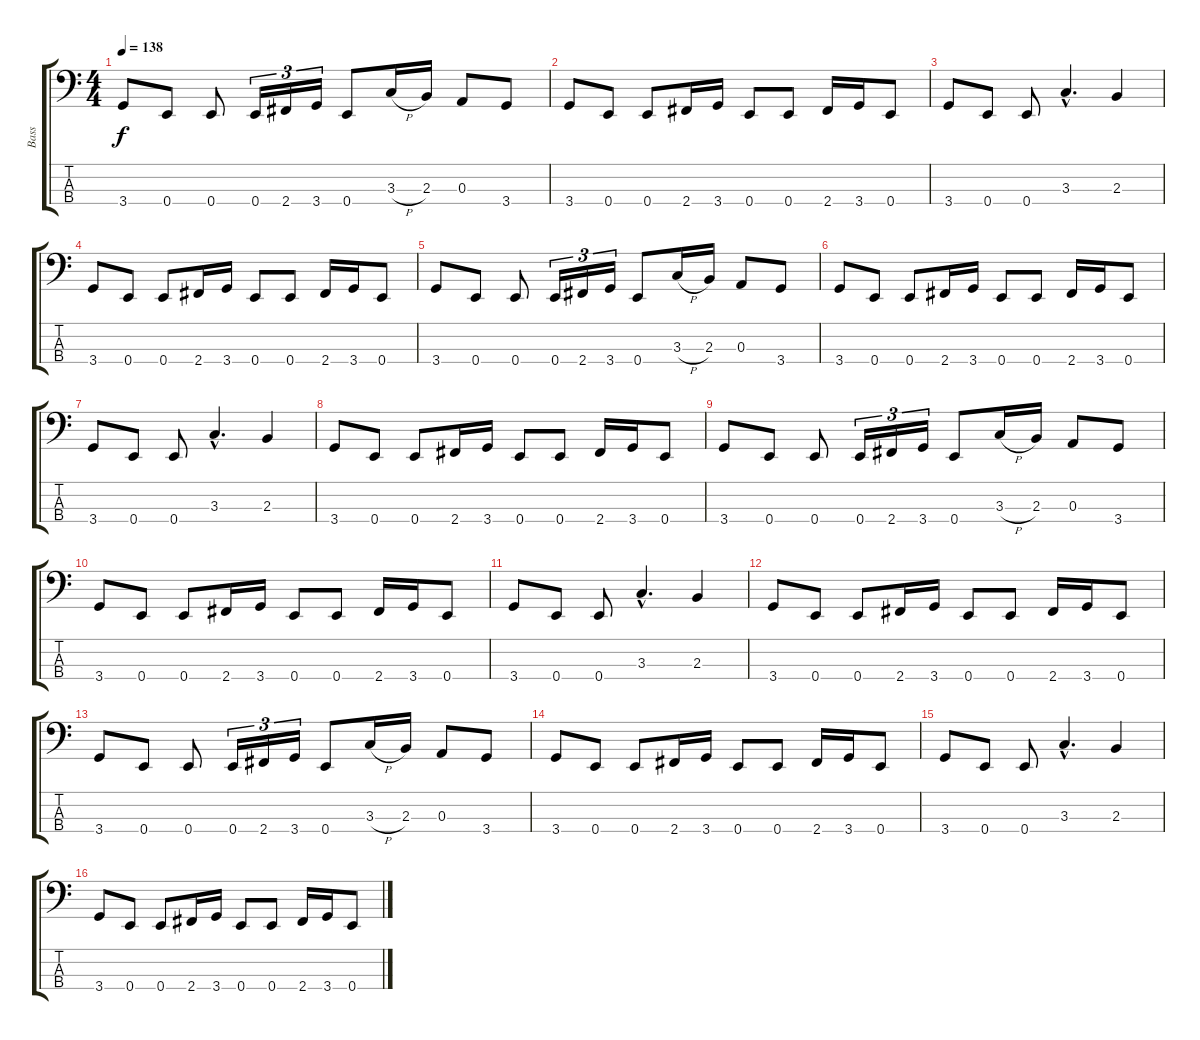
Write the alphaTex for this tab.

\track ("Bass" "Bass") {instrument electricbassfinger}
\staff {score tabs}
\tuning (G2 D2 A1 E1) {hide}
\ts (4 4)
\tempo 138
\clef f4
\ks c
3.4.8{dy f} 0.4.8 0.4.8 0.4.16{tu (3 2)} 2.4.16{tu (3 2)} 3.4.16{tu (3 2)} 0.4.8 3.3{h}.16 2.3.16 0.3.8 3.4.8 |
3.4.8 0.4.8 0.4.8 2.4.16 3.4.16 0.4.8 0.4.8 2.4.16 3.4.16 0.4.8 |
3.4.8 0.4.8 0.4.8 3.3{hac}.4{d} 2.3.4 |
3.4.8 0.4.8 0.4.8 2.4.16 3.4.16 0.4.8 0.4.8 2.4.16 3.4.16 0.4.8 |
3.4.8 0.4.8 0.4.8 0.4.16{tu (3 2)} 2.4.16{tu (3 2)} 3.4.16{tu (3 2)} 0.4.8 3.3{h}.16 2.3.16 0.3.8 3.4.8 |
3.4.8 0.4.8 0.4.8 2.4.16 3.4.16 0.4.8 0.4.8 2.4.16 3.4.16 0.4.8 |
3.4.8 0.4.8 0.4.8 3.3{hac}.4{d} 2.3.4 |
3.4.8 0.4.8 0.4.8 2.4.16 3.4.16 0.4.8 0.4.8 2.4.16 3.4.16 0.4.8 |
3.4.8 0.4.8 0.4.8 0.4.16{tu (3 2)} 2.4.16{tu (3 2)} 3.4.16{tu (3 2)} 0.4.8 3.3{h}.16 2.3.16 0.3.8 3.4.8 |
3.4.8 0.4.8 0.4.8 2.4.16 3.4.16 0.4.8 0.4.8 2.4.16 3.4.16 0.4.8 |
3.4.8 0.4.8 0.4.8 3.3{hac}.4{d} 2.3.4 |
3.4.8 0.4.8 0.4.8 2.4.16 3.4.16 0.4.8 0.4.8 2.4.16 3.4.16 0.4.8 |
3.4.8 0.4.8 0.4.8 0.4.16{tu (3 2)} 2.4.16{tu (3 2)} 3.4.16{tu (3 2)} 0.4.8 3.3{h}.16 2.3.16 0.3.8 3.4.8 |
3.4.8 0.4.8 0.4.8 2.4.16 3.4.16 0.4.8 0.4.8 2.4.16 3.4.16 0.4.8 |
3.4.8 0.4.8 0.4.8 3.3{hac}.4{d} 2.3.4 |
3.4.8 0.4.8 0.4.8 2.4.16 3.4.16 0.4.8 0.4.8 2.4.16 3.4.16 0.4.8
